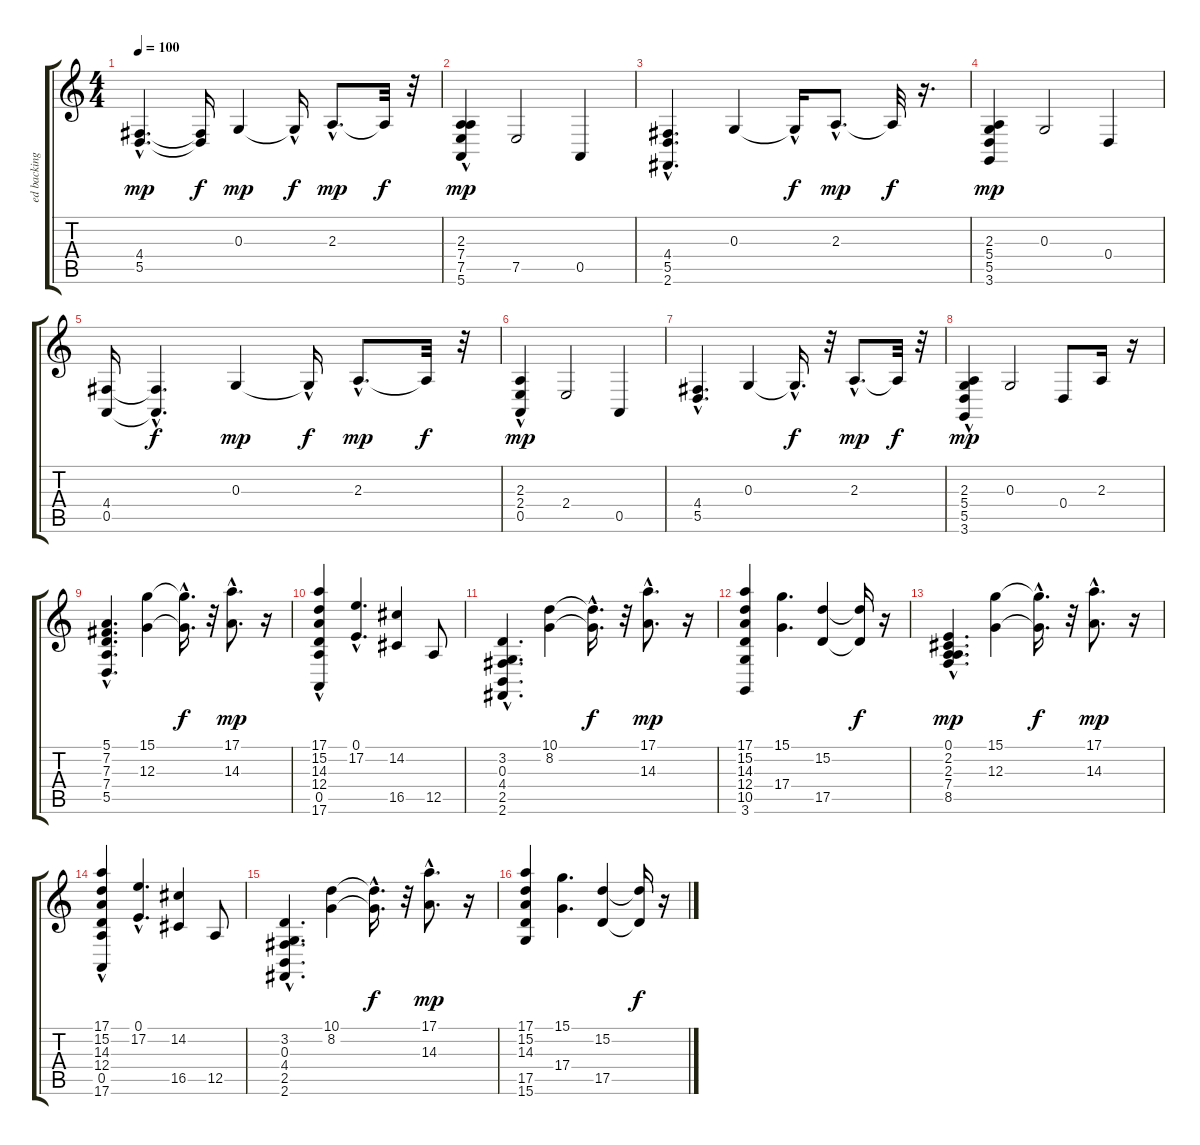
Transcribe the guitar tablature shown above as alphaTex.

\track ("ed backing piano" "ed backing") {instrument electricgrandpiano}
\staff {score tabs}
\tuning (E4 B3 G3 D3 A2 E2) {hide}
\ts (4 4)
\tempo 100
\clef g2
\ks c
(4.4{hac} 5.5{hac}).4{d dy mp instrument electricgrandpiano} (4.4{t} 5.5{t}).16{dy f} 0.3.4{dy mp} 0.3{hac t}.16{dy f} 2.3{hac}.8{d dy mp} 2.3{t}.32{dy f} r.32 |
(2.3 7.4 7.5{hac} 5.6{hac}).4{dy mp} 7.5.2 0.5.4 |
(4.4{hac} 5.5{hac} 2.6).4{d} 0.3.4 0.3{hac t}.16{dy f} 2.3{hac}.8{d dy mp} 2.3{t}.32{dy f} r.16{d} |
(2.3 5.4 5.5 3.6).4{dy mp} 0.3.2 0.4.4 |
(4.4 0.5).16 (4.4{t} 0.5{hac t}).4{d dy f} 0.3.4{dy mp} 0.3{hac t}.16{dy f} 2.3{hac}.8{d dy mp} 2.3{t}.32{dy f} r.32 |
(2.3 2.4{hac} 0.5).4{dy mp} 2.4.2 0.5.4 |
(4.4{hac} 5.5{hac}).4{d} 0.3.4 0.3{hac t}.16{d dy f} r.32 2.3{hac}.8{d dy mp} 2.3{t}.32{dy f} r.32 |
(2.3 5.4 5.5 3.6{hac}).4{dy mp} 0.3.2 0.4.8 2.3.16 r.16 |
(5.1{hac} 7.2{hac} 7.3{hac} 7.4{hac} 5.5).4{d} (15.1 12.3).4 (15.1{hac t} 12.3{hac t}).16{d dy f} r.32 (17.1{hac} 14.3{hac}).8{d dy mp} r.16 |
(17.1 15.2 14.3{hac} 12.4 0.5 17.6{hac}).4 (0.1{hac} 17.2{hac}).4{d} (14.2 16.5).4 12.5.8 |
(3.2{hac} 0.3{hac} 4.4{hac} 2.5{hac} 2.6).4{d} (10.1 8.2).4 (10.1{hac t} 8.2{hac t}).16{d dy f} r.32 (17.1{hac} 14.3{hac}).8{d dy mp} r.16 |
(17.1 15.2 14.3 12.4 10.5 3.6).4 (15.1 17.4).4{d} (15.2 17.5).4 (15.2{t} 17.5{t}).16{dy f} r.16 |
(0.1{hac} 2.2{hac} 2.3{hac} 7.4{hac} 8.5{hac}).4{d dy mp} (15.1 12.3).4 (15.1{hac t} 12.3{hac t}).16{d dy f} r.32 (17.1{hac} 14.3{hac}).8{d dy mp} r.16 |
(17.1 15.2 14.3{hac} 12.4 0.5 17.6{hac}).4 (0.1{hac} 17.2{hac}).4{d} (14.2 16.5).4 12.5.8 |
(3.2{hac} 0.3{hac} 4.4{hac} 2.5{hac} 2.6).4{d} (10.1 8.2).4 (10.1{hac t} 8.2{hac t}).16{d dy f} r.32 (17.1{hac} 14.3{hac}).8{d dy mp} r.16 |
(17.1 15.2 14.3 17.5 15.6).4 (15.1 17.4).4{d} (15.2 17.5).4 (15.2{t} 17.5{t}).16{dy f} r.16
